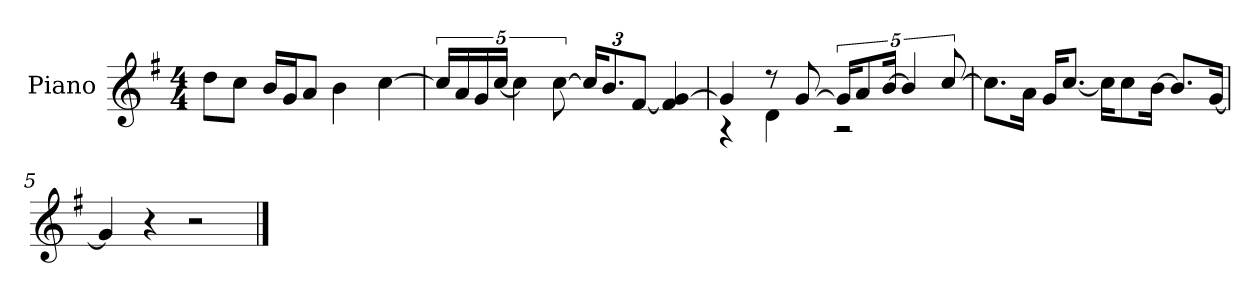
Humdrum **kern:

**kern
*part1
*staff1
*I"Piano
*I'P-no
*clefG2
*k[f#]
*M4/4
*MM90
=1
8dd\L
8cc\J
16b/LL
16g/J
8a/J
4b\
[4cc\
=2
20cc/LL]
20a/
20g/
[20cc/JJ
5cc\]
[10cc\
*Xbrackettup
24cc/KL]
12.b/
[12f#/J
4f#/] [4g/
=3
*^
4g/]	4r
8r	4d\
[8g/	.
*brackettup	*
20g/KL]	2r
10a/	.
[20b/Jk	.
5b/]	.
[10cc/	.
*v	*v
=4
8.cc\L]
16a\Jk
16g/KL
[8.cc/J
16cc\KL]
8cc\
[16b\Jk
8.b/L]
[16g/Jk
!!LO:LB:g=z
=5
4g/]
4r
2r
==
*-
